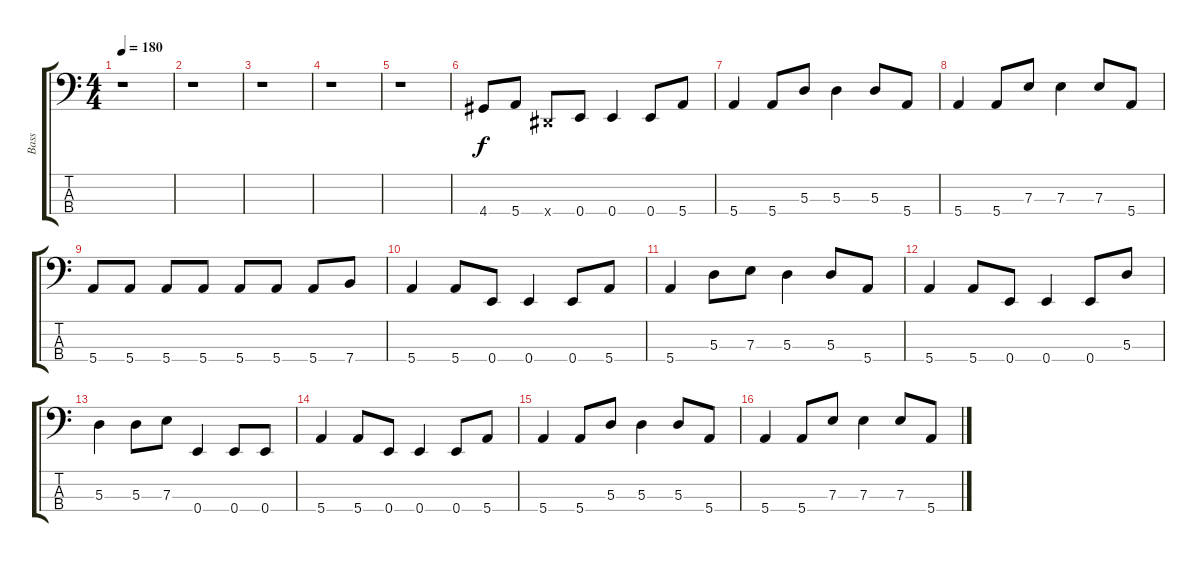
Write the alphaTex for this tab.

\track ("Bass" "Bass") {instrument electricbasspick}
\staff {score tabs}
\tuning (G2 D2 A1 E1) {hide}
\ts (4 4)
\tempo 180
\clef f4
\ks c
r.1{dy f instrument electricbasspick} |
r.1 |
r.1 |
r.1 |
r.1 |
4.4.8 5.4.8 -1.4{x}.8 0.4.8 0.4.4 0.4.8 5.4.8 |
5.4.4 5.4.8 5.3.8 5.3.4 5.3.8 5.4.8 |
5.4.4 5.4.8 7.3.8 7.3.4 7.3.8 5.4.8 |
5.4.8 5.4.8 5.4.8 5.4.8 5.4.8 5.4.8 5.4.8 7.4.8 |
5.4.4 5.4.8 0.4.8 0.4.4 0.4.8 5.4.8 |
5.4.4 5.3.8 7.3.8 5.3.4 5.3.8 5.4.8 |
5.4.4 5.4.8 0.4.8 0.4.4 0.4.8 5.3.8 |
5.3.4 5.3.8 7.3.8 0.4.4 0.4.8 0.4.8 |
5.4.4 5.4.8 0.4.8 0.4.4 0.4.8 5.4.8 |
5.4.4 5.4.8 5.3.8 5.3.4 5.3.8 5.4.8 |
5.4.4 5.4.8 7.3.8 7.3.4 7.3.8 5.4.8
